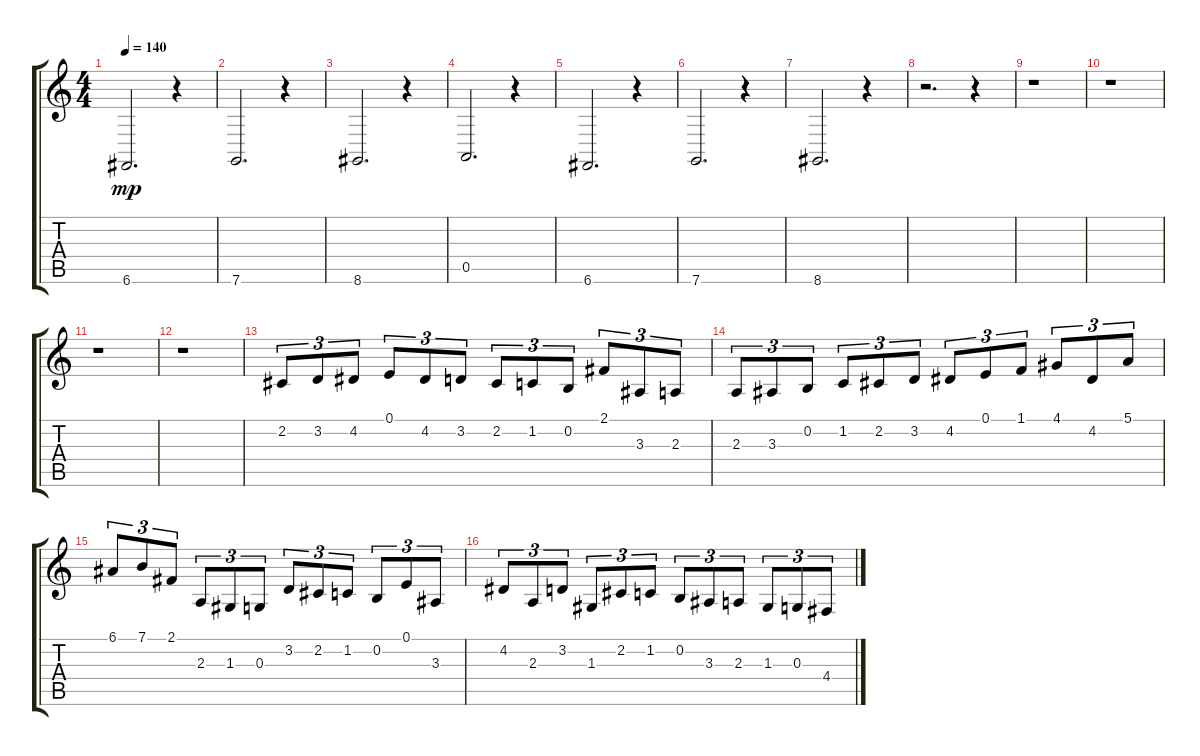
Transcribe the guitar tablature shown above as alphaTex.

\track "" {instrument tremolostrings}
\staff {score tabs}
\tuning (E4 B3 G3 D3 A2 C2) {hide}
\ts (4 4)
\tempo 140
\clef g2
\ks c
6.6.2{d dy mp} r.4 |
7.6.2{d} r.4 |
8.6.2{d} r.4 |
0.5.2{d} r.4 |
6.6.2{d} r.4 |
7.6.2{d} r.4 |
8.6.2{d} r.4 |
r.2{d} r.4 |
r.1 |
r.1 |
r.1 |
r.1 |
2.2.8{tu (3 2)} 3.2.8{tu (3 2)} 4.2.8{tu (3 2)} 0.1.8{tu (3 2)} 4.2.8{tu (3 2)} 3.2.8{tu (3 2)} 2.2.8{tu (3 2)} 1.2.8{tu (3 2)} 0.2.8{tu (3 2)} 2.1.8{tu (3 2)} 3.3.8{tu (3 2)} 2.3.8{tu (3 2)} |
2.3.8{tu (3 2)} 3.3.8{tu (3 2)} 0.2.8{tu (3 2)} 1.2.8{tu (3 2)} 2.2.8{tu (3 2)} 3.2.8{tu (3 2)} 4.2.8{tu (3 2)} 0.1.8{tu (3 2)} 1.1.8{tu (3 2)} 4.1.8{tu (3 2)} 4.2.8{tu (3 2)} 5.1.8{tu (3 2)} |
6.1.8{tu (3 2)} 7.1.8{tu (3 2)} 2.1.8{tu (3 2)} 2.3.8{tu (3 2)} 1.3.8{tu (3 2)} 0.3.8{tu (3 2)} 3.2.8{tu (3 2)} 2.2.8{tu (3 2)} 1.2.8{tu (3 2)} 0.2.8{tu (3 2)} 0.1.8{tu (3 2)} 3.3.8{tu (3 2)} |
4.2.8{tu (3 2)} 2.3.8{tu (3 2)} 3.2.8{tu (3 2)} 1.3.8{tu (3 2)} 2.2.8{tu (3 2)} 1.2.8{tu (3 2)} 0.2.8{tu (3 2)} 3.3.8{tu (3 2)} 2.3.8{tu (3 2)} 1.3.8{tu (3 2)} 0.3.8{tu (3 2)} 4.4.8{tu (3 2)}
